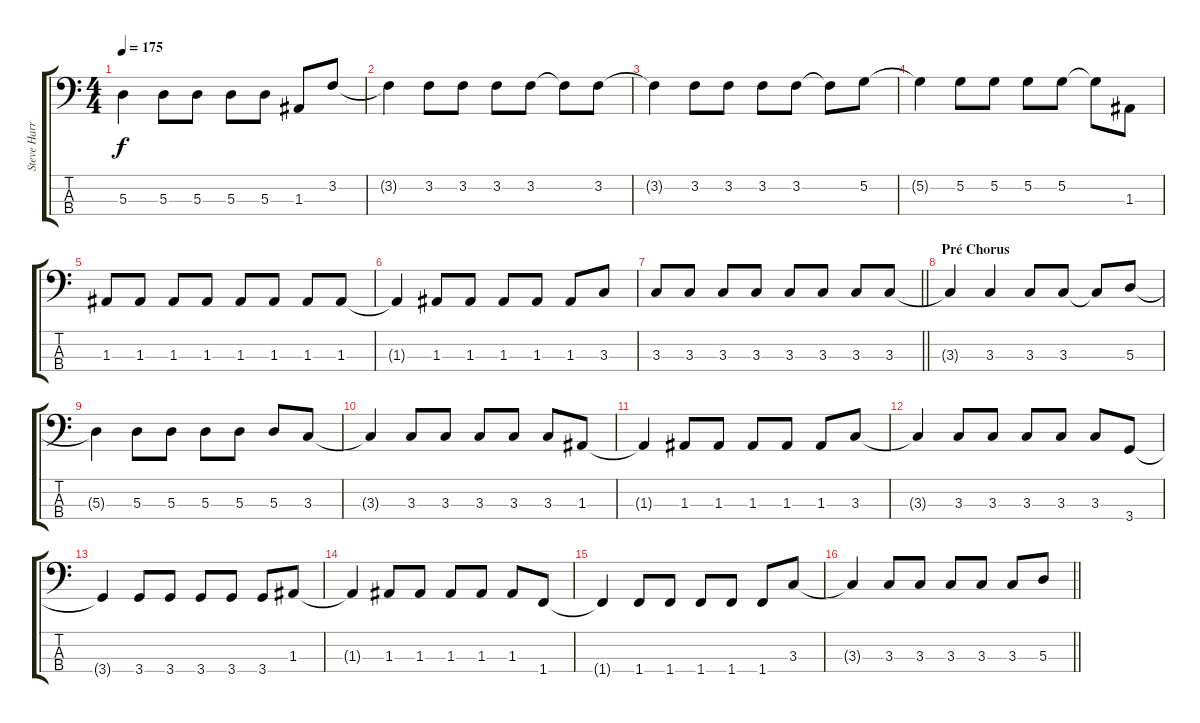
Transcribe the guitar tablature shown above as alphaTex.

\track ("Steve Harris" "Steve Harr") {instrument electricbassfinger}
\staff {score tabs}
\tuning (G2 D2 A1 E1) {hide}
\ts (4 4)
\tempo 175
\clef f4
\ks c
5.3{t}.4{dy f} 5.3.8 5.3.8 5.3.8 5.3.8 1.3.8 3.2.8 |
3.2{t}.4 3.2.8 3.2.8 3.2.8 3.2.8 3.2{t}.8 3.2.8 |
3.2{t}.4 3.2.8 3.2.8 3.2.8 3.2.8 3.2{t}.8 5.2.8 |
5.2{t}.4 5.2.8 5.2.8 5.2.8 5.2.8 5.2{t}.8 1.3.8 |
1.3.8 1.3.8 1.3.8 1.3.8 1.3.8 1.3.8 1.3.8 1.3.8 |
1.3{t}.4 1.3.8 1.3.8 1.3.8 1.3.8 1.3.8 3.3.8 |
\barLineRight lightlight
3.3.8 3.3.8 3.3.8 3.3.8 3.3.8 3.3.8 3.3.8 3.3.8 |
\section ("" "Pré Chorus")
3.3{t}.4 3.3.4 3.3.8 3.3.8 3.3{t}.8 5.3.8 |
5.3{t}.4 5.3.8 5.3.8 5.3.8 5.3.8 5.3.8 3.3.8 |
3.3{t}.4 3.3.8 3.3.8 3.3.8 3.3.8 3.3.8 1.3.8 |
1.3{t}.4 1.3.8 1.3.8 1.3.8 1.3.8 1.3.8 3.3.8 |
3.3{t}.4 3.3.8 3.3.8 3.3.8 3.3.8 3.3.8 3.4.8 |
3.4{t}.4 3.4.8 3.4.8 3.4.8 3.4.8 3.4.8 1.3.8 |
1.3{t}.4 1.3.8 1.3.8 1.3.8 1.3.8 1.3.8 1.4.8 |
1.4{t}.4 1.4.8 1.4.8 1.4.8 1.4.8 1.4.8 3.3.8 |
\barLineRight lightlight
3.3{t}.4 3.3.8 3.3.8 3.3.8 3.3.8 3.3.8 5.3.8
